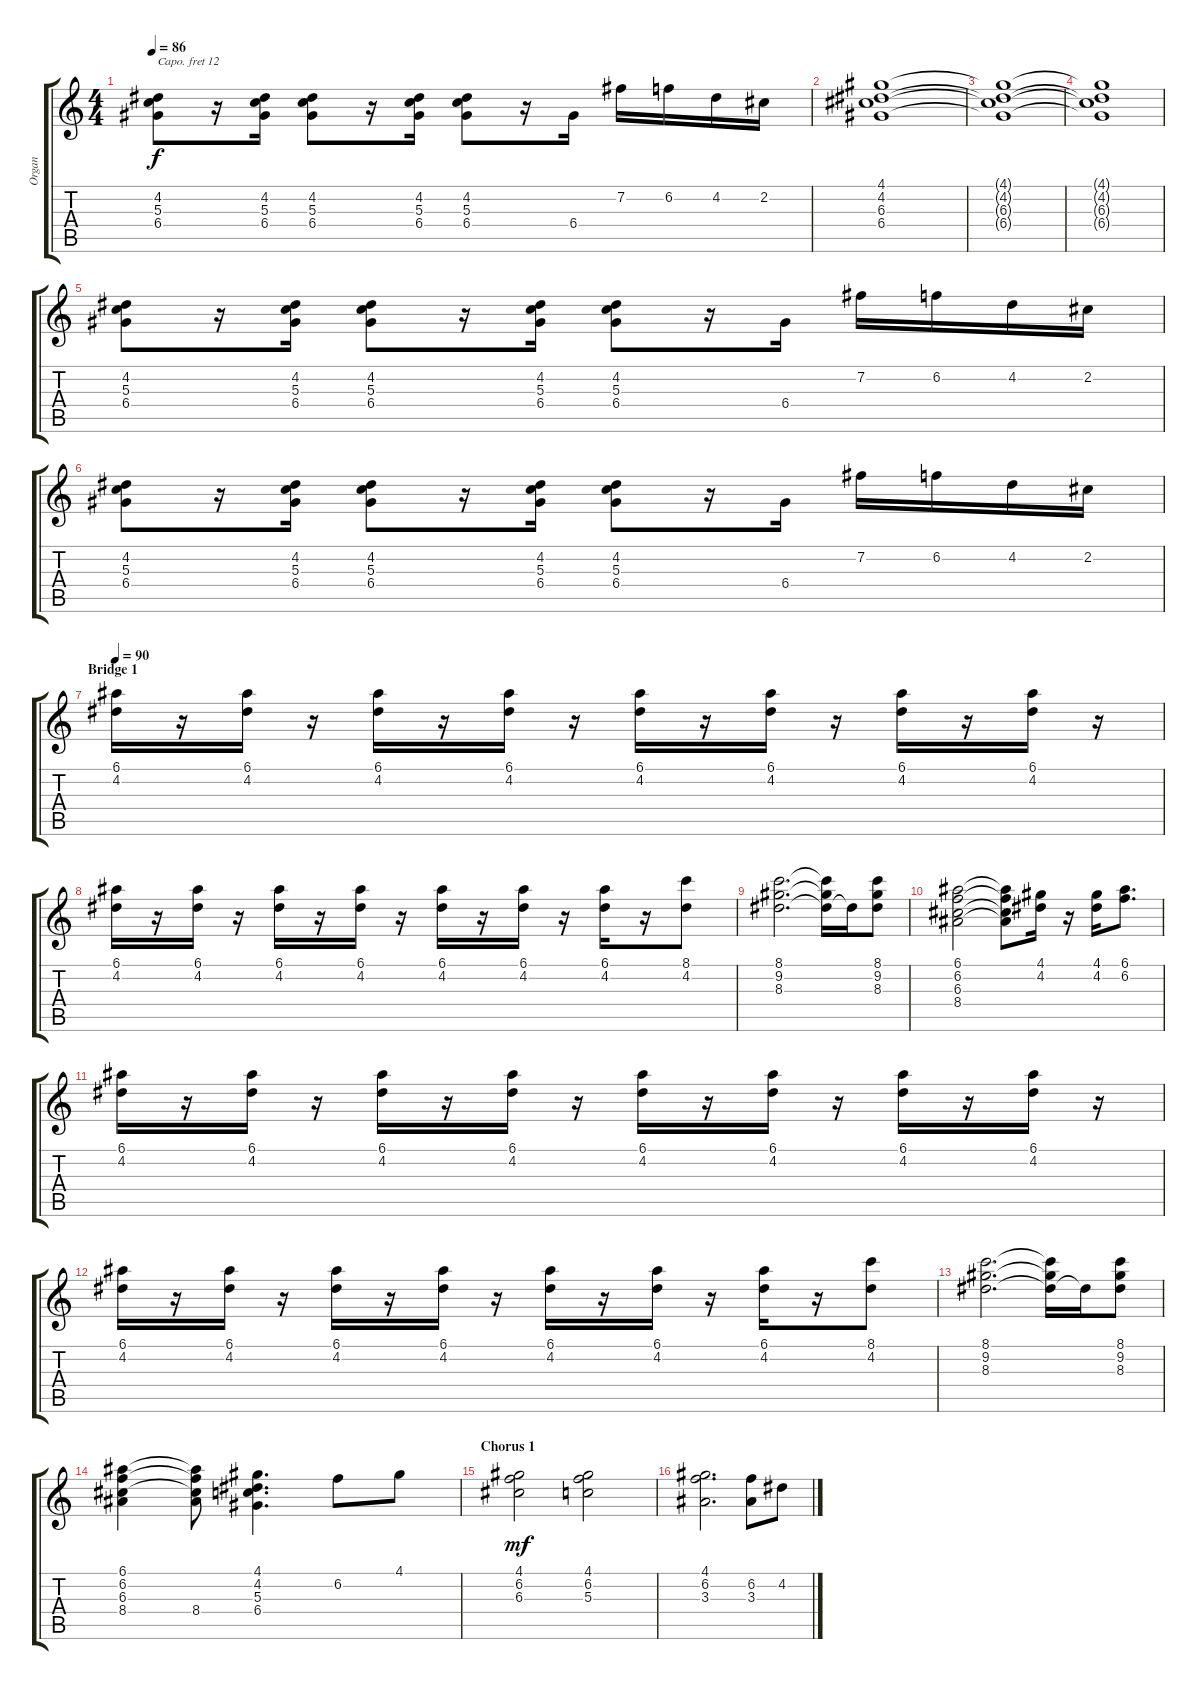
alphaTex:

\track ("Organ" "Organ") {instrument drawbarorgan}
\staff {score tabs}
\capo 12
\tuning (E4 B3 G3 D3 A2 E2) {hide}
\ts (4 4)
\tempo 86
\clef g2
\ks c
(4.2 5.3 6.4).8{dy f} r.16 (4.2 5.3 6.4).16 (4.2 5.3 6.4).8 r.16 (4.2 5.3 6.4).16 (4.2 5.3 6.4).8 r.16 6.4.16 7.2.16 6.2.16 4.2.16 2.2.16 |
(4.1 4.2 6.3 6.4).1 |
(4.1{t} 4.2{t} 6.3{t} 6.4{t}).1 |
(4.1{t} 4.2{t} 6.3{t} 6.4{t}).1 |
(4.2 5.3 6.4).8 r.16 (4.2 5.3 6.4).16 (4.2 5.3 6.4).8 r.16 (4.2 5.3 6.4).16 (4.2 5.3 6.4).8 r.16 6.4.16 7.2.16 6.2.16 4.2.16 2.2.16 |
(4.2 5.3 6.4).8 r.16 (4.2 5.3 6.4).16 (4.2 5.3 6.4).8 r.16 (4.2 5.3 6.4).16 (4.2 5.3 6.4).8 r.16 6.4.16 7.2.16 6.2.16 4.2.16 2.2.16 |
\section ("" "Bridge 1")
\tempo 90
(6.1 4.2).16 r.16 (6.1 4.2).16 r.16 (6.1 4.2).16 r.16 (6.1 4.2).16 r.16 (6.1 4.2).16 r.16 (6.1 4.2).16 r.16 (6.1 4.2).16 r.16 (6.1 4.2).16 r.16 |
(6.1 4.2).16 r.16 (6.1 4.2).16 r.16 (6.1 4.2).16 r.16 (6.1 4.2).16 r.16 (6.1 4.2).16 r.16 (6.1 4.2).16 r.16 (6.1 4.2).16 r.16 (8.1 4.2).8 |
(8.1 9.2 8.3).2{d} (8.1{t} 9.2{t} 8.3{t}).16 8.3{t}.16 (8.1 9.2 8.3).8 |
(6.1 6.2 6.3 8.4).2 (6.1{t} 6.2{t} 6.3{t} 8.4{t}).8 (4.1 4.2).16 r.16 (4.1 4.2).16 (6.1 6.2).8{d} |
(6.1 4.2).16 r.16 (6.1 4.2).16 r.16 (6.1 4.2).16 r.16 (6.1 4.2).16 r.16 (6.1 4.2).16 r.16 (6.1 4.2).16 r.16 (6.1 4.2).16 r.16 (6.1 4.2).16 r.16 |
(6.1 4.2).16 r.16 (6.1 4.2).16 r.16 (6.1 4.2).16 r.16 (6.1 4.2).16 r.16 (6.1 4.2).16 r.16 (6.1 4.2).16 r.16 (6.1 4.2).16 r.16 (8.1 4.2).8 |
(8.1 9.2 8.3).2{d} (8.1{t} 9.2{t} 8.3{t}).16 8.3{t}.16 (8.1 9.2 8.3).8 |
(6.1 6.2 6.3 8.4).4 (6.1{t} 6.2{t} 6.3{t} 8.4).8 (4.1 4.2 5.3 6.4).4{d} 6.2.8 4.1.8 |
\section ("" "Chorus 1")
(4.1 6.2 6.3).2{dy mf} (4.1 6.2 5.3).2 |
(4.1 6.2 3.3).2{d} (6.2 3.3).8 4.2.8
